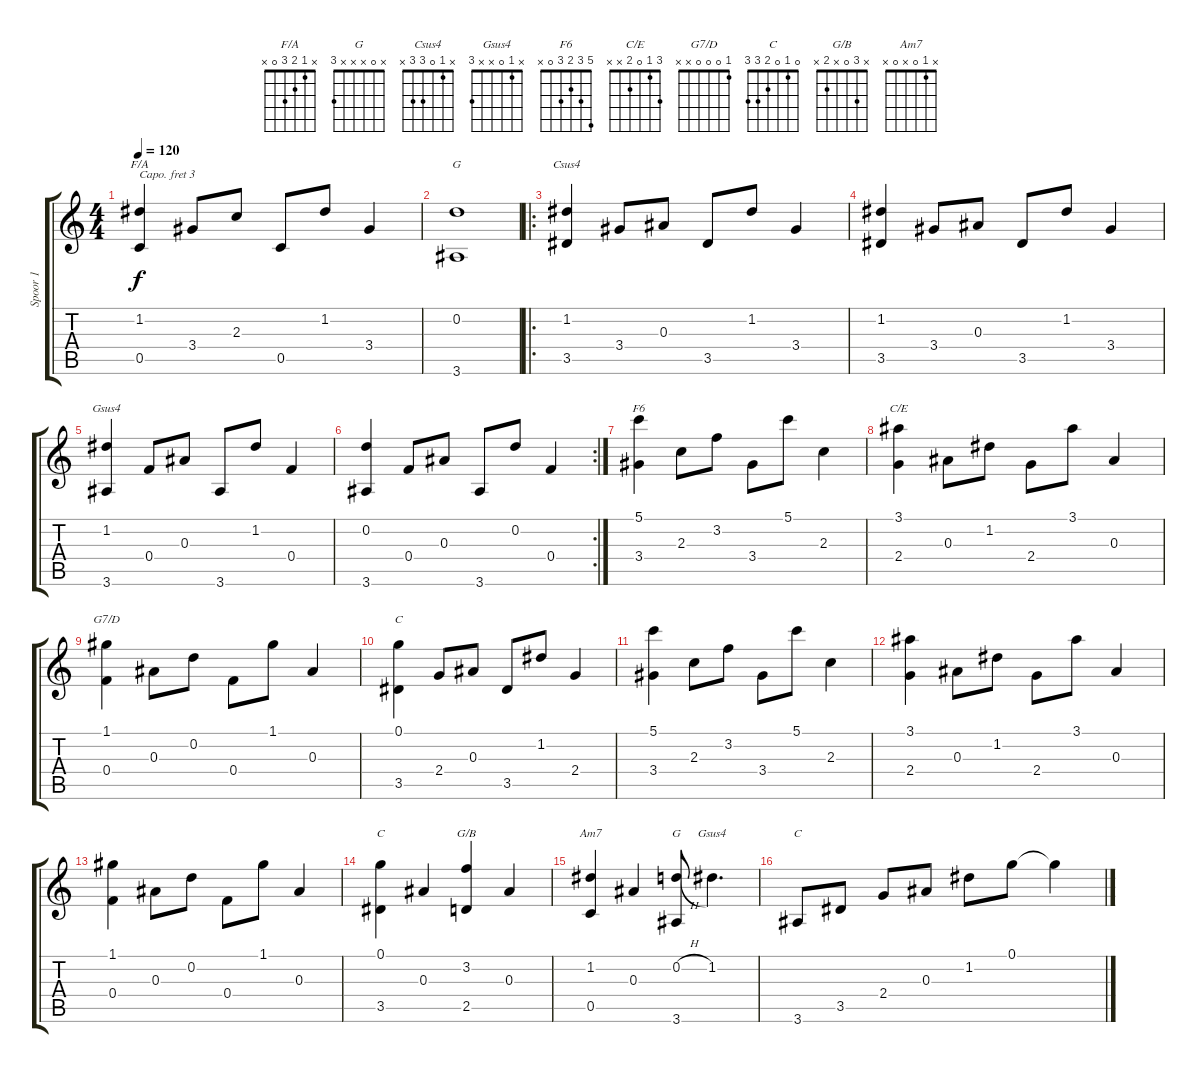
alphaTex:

\track ("Spoor 1" "Spoor 1") {instrument acousticguitarsteel}
\staff {score tabs}
\capo 3
\tuning (E4 B3 G3 D3 A2 E2) {hide}
\chord ("F/A" x 1 2 3 0 x)
\chord ("G" x 0 0 0 x 3)
\chord ("Csus4" x 1 0 3 3 x)
\chord ("Gsus4" x 1 0 0 x 3)
\chord ("F6" 5 3 2 3 0 x)
\chord ("C/E" 3 1 0 2 x x)
\chord ("G7/D" 1 0 0 0 x x)
\chord ("C" x 1 0 2 3 x)
\chord ("C" 0 x 0 x 3 x)
\chord ("G/B" x 3 0 x 2 x)
\chord ("Am7" x 1 0 x 0 x)
\chord ("G" x 0 x x x 3)
\chord ("Gsus4" x 1 0 x x 3)
\chord ("C" 0 1 0 2 3 3)
\ts (4 4)
\tempo 120
\clef g2
\ks c
(1.2 0.5).4{ch "F/A" dy f} 3.4.8 2.3.8 0.5.8 1.2.8 3.4.4 |
(0.2 3.6).1{ch "G"} |
\ro
(1.2 3.5).4{ch "Csus4"} 3.4.8 0.3.8 3.5.8 1.2.8 3.4.4 |
(1.2 3.5).4 3.4.8 0.3.8 3.5.8 1.2.8 3.4.4 |
(1.2 3.6).4{ch "Gsus4"} 0.4.8 0.3.8 3.6.8 1.2.8 0.4.4 |
\rc 2
(0.2 3.6).4 0.4.8 0.3.8 3.6.8 0.2.8 0.4.4 |
(5.1 3.4).4{ch "F6"} 2.3.8 3.2.8 3.4.8 5.1.8 2.3.4 |
(3.1 2.4).4{ch "C/E"} 0.3.8 1.2.8 2.4.8 3.1.8 0.3.4 |
(1.1 0.4).4{ch "G7/D"} 0.3.8 0.2.8 0.4.8 1.1.8 0.3.4 |
(0.1 3.5).4{ch "C"} 2.4.8 0.3.8 3.5.8 1.2.8 2.4.4 |
(5.1 3.4).4 2.3.8 3.2.8 3.4.8 5.1.8 2.3.4 |
(3.1 2.4).4 0.3.8 1.2.8 2.4.8 3.1.8 0.3.4 |
(1.1 0.4).4 0.3.8 0.2.8 0.4.8 1.1.8 0.3.4 |
(0.1 3.5).4{ch "C"} 0.3.4 (3.2 2.5).4{ch "G/B"} 0.3.4 |
(1.2 0.5).4{ch "Am7"} 0.3.4 (0.2{h} 3.6).8{ch "G"} 1.2.4{d ch "Gsus4"} |
3.6.8{ch "C"} 3.5.8 2.4.8 0.3.8 1.2.8 0.1.8 0.1{t}.4
